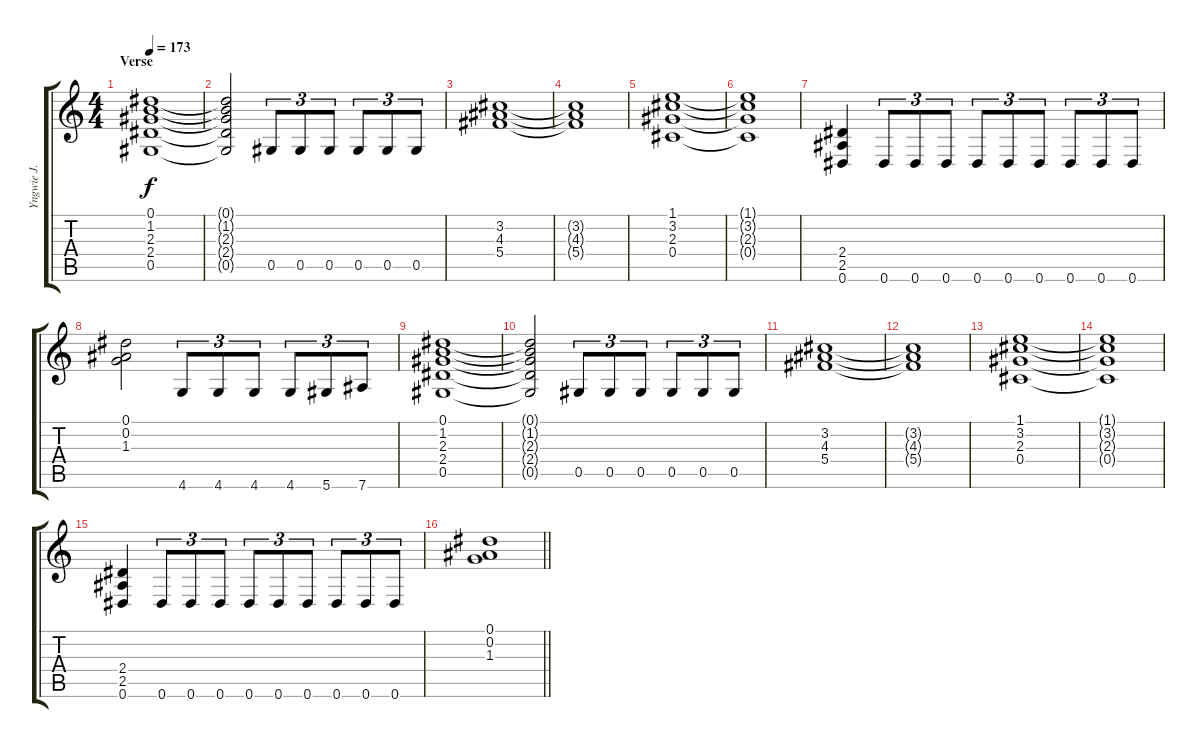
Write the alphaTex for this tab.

\track ("Yngwie J. Malmsteen" "Yngwie J. ") {instrument overdrivenguitar}
\staff {score tabs}
\tuning (Eb4 Bb3 Gb3 Db3 Ab2 Eb2) {hide}
\ts (4 4)
\section ("" "Verse")
\tempo 173
\clef g2
\ks c
(0.1 1.2 2.3 2.4 0.5).1{dy f} |
(0.1{t} 1.2{t} 2.3{t} 2.4{t} 0.5{t}).2 0.5.8{tu (3 2)} 0.5.8{tu (3 2)} 0.5.8{tu (3 2)} 0.5.8{tu (3 2)} 0.5.8{tu (3 2)} 0.5.8{tu (3 2)} |
(3.2 4.3 5.4).1 |
(3.2{t} 4.3{t} 5.4{t}).1 |
(1.1 3.2 2.3 0.4).1 |
(1.1{t} 3.2{t} 2.3{t} 0.4{t}).1 |
(2.4 2.5 0.6).4 0.6.8{tu (3 2)} 0.6.8{tu (3 2)} 0.6.8{tu (3 2)} 0.6.8{tu (3 2)} 0.6.8{tu (3 2)} 0.6.8{tu (3 2)} 0.6.8{tu (3 2)} 0.6.8{tu (3 2)} 0.6.8{tu (3 2)} |
(0.1 0.2 1.3).2 4.6.8{tu (3 2)} 4.6.8{tu (3 2)} 4.6.8{tu (3 2)} 4.6.8{tu (3 2)} 5.6.8{tu (3 2)} 7.6.8{tu (3 2)} |
(0.1 1.2 2.3 2.4 0.5).1 |
(0.1{t} 1.2{t} 2.3{t} 2.4{t} 0.5{t}).2 0.5.8{tu (3 2)} 0.5.8{tu (3 2)} 0.5.8{tu (3 2)} 0.5.8{tu (3 2)} 0.5.8{tu (3 2)} 0.5.8{tu (3 2)} |
(3.2 4.3 5.4).1 |
(3.2{t} 4.3{t} 5.4{t}).1 |
(1.1 3.2 2.3 0.4).1 |
(1.1{t} 3.2{t} 2.3{t} 0.4{t}).1 |
(2.4 2.5 0.6).4 0.6.8{tu (3 2)} 0.6.8{tu (3 2)} 0.6.8{tu (3 2)} 0.6.8{tu (3 2)} 0.6.8{tu (3 2)} 0.6.8{tu (3 2)} 0.6.8{tu (3 2)} 0.6.8{tu (3 2)} 0.6.8{tu (3 2)} |
\barLineRight lightlight
(0.1 0.2 1.3).1
